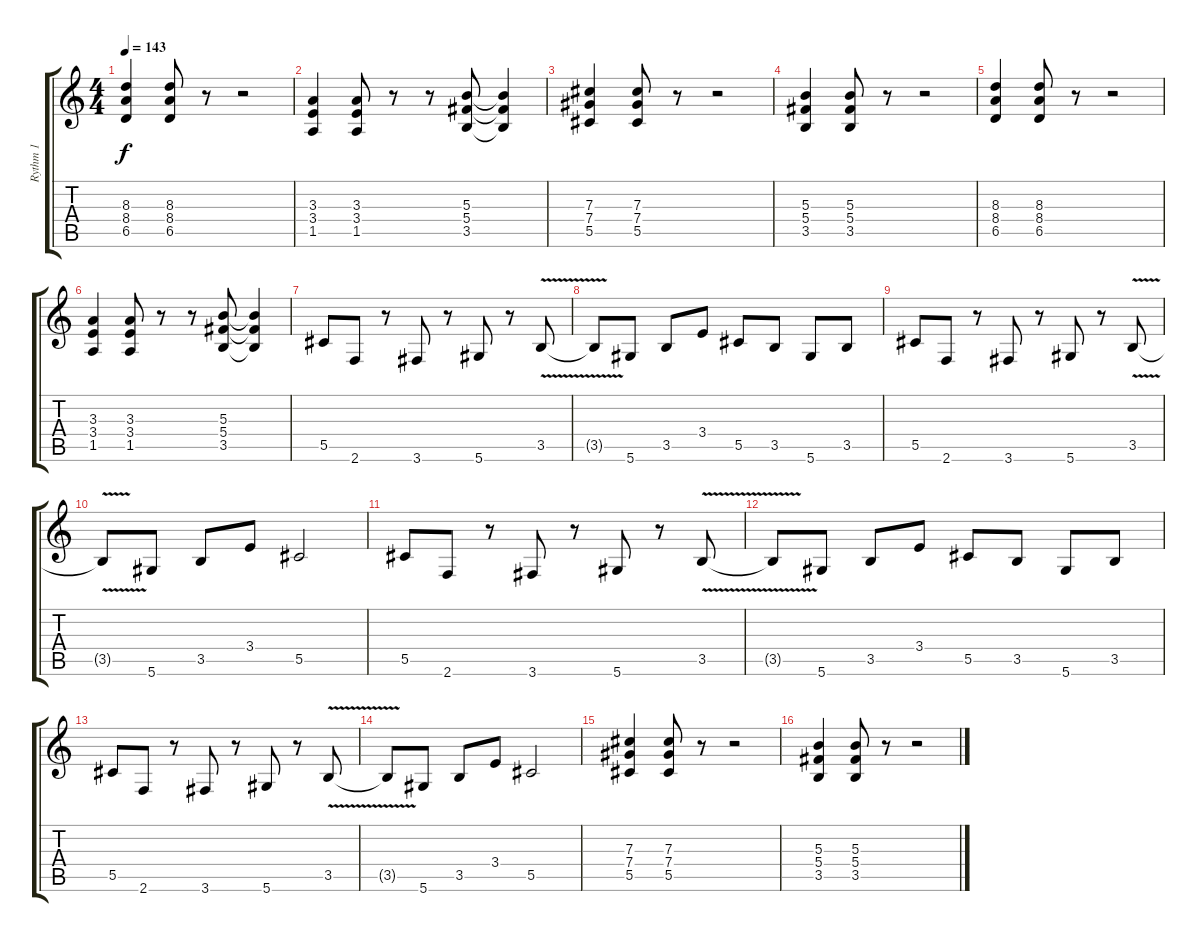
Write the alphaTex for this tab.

\track ("Rythm 1" "Rythm 1") {instrument overdrivenguitar}
\staff {score tabs}
\tuning (Eb4 Bb3 Gb3 Db3 Ab2 Eb2) {hide}
\ts (4 4)
\tempo 143
\clef g2
\ks c
(8.3 8.4 6.5).4{dy f} (8.3 8.4 6.5).8 r.8 r.2 |
(3.3 3.4 1.5).4 (3.3 3.4 1.5).8 r.8 r.8 (5.3 5.4 3.5).8 (5.3{t} 5.4{t} 3.5{t}).4 |
(7.3 7.4 5.5).4 (7.3 7.4 5.5).8 r.8 r.2 |
(5.3 5.4 3.5).4 (5.3 5.4 3.5).8 r.8 r.2 |
(8.3 8.4 6.5).4 (8.3 8.4 6.5).8 r.8 r.2 |
(3.3 3.4 1.5).4 (3.3 3.4 1.5).8 r.8 r.8 (5.3 5.4 3.5).8 (5.3{t} 5.4{t} 3.5{t}).4 |
5.5.8 2.6.8 r.8 3.6.8 r.8 5.6.8 r.8 3.5{v}.8 |
3.5{t}.8 5.6.8 3.5.8 3.4.8 5.5.8 3.5.8 5.6.8 3.5.8 |
5.5.8 2.6.8 r.8 3.6.8 r.8 5.6.8 r.8 3.5{v}.8 |
3.5{t}.8 5.6.8 3.5.8 3.4.8 5.5.2 |
5.5.8 2.6.8 r.8 3.6.8 r.8 5.6.8 r.8 3.5{v}.8 |
3.5{t}.8 5.6.8 3.5.8 3.4.8 5.5.8 3.5.8 5.6.8 3.5.8 |
5.5.8 2.6.8 r.8 3.6.8 r.8 5.6.8 r.8 3.5{v}.8 |
3.5{t}.8 5.6.8 3.5.8 3.4.8 5.5.2 |
(7.3 7.4 5.5).4 (7.3 7.4 5.5).8 r.8 r.2 |
(5.3 5.4 3.5).4 (5.3 5.4 3.5).8 r.8 r.2
